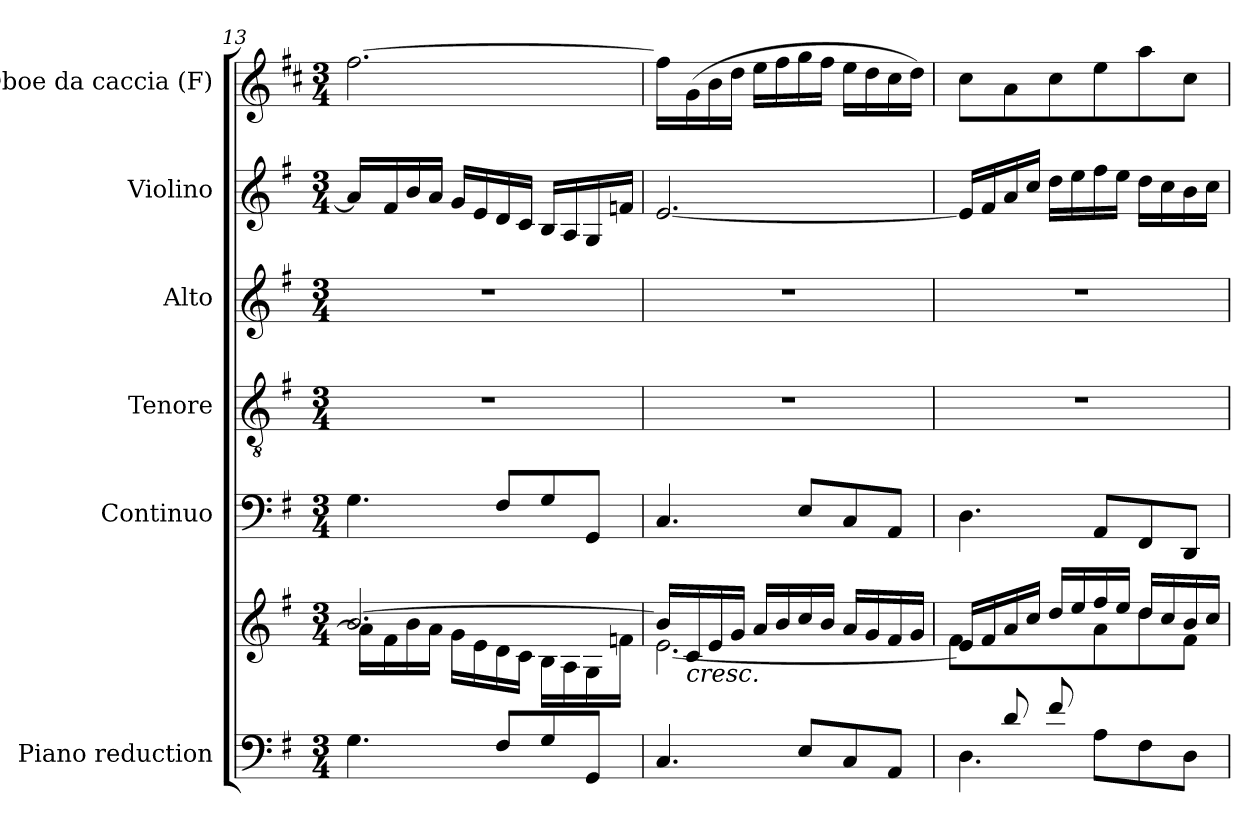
**kern	**kern	**kern	**kern	**kern	**kern	**kern
*part6	*part6	*part5	*part4	*part3	*part2	*part1
*staff7	*staff6	*staff5	*staff4	*staff3	*staff2	*staff1
*I"Piano reduction	*	*I"Continuo	*I"Tenore	*I"Alto	*I"Violino	*I"Oboe da caccia (F)
*I'Pno	*	*	*	*	*I'Vln	*
*clefF4	*clefG2	*clefF4	*clefGv2	*clefG2	*clefG2	*clefG2
*	*	*	*	*	*	*ITrd4c7
*k[f#]	*k[f#]	*k[f#]	*k[f#]	*k[f#]	*k[f#]	*k[f#]
*M3/4	*M3/4	*M3/4	*M3/4	*M3/4	*M3/4	*M3/4
=13	=13	=13	=13	=13	=13	=13
*	*^	*	*	*	*	*
4.G\	[2.b/	16a\LL]	4.G\	2.r	2.r	16a/LL]	[2.b\
.	.	16f#\	.	.	.	16f#/	.
.	.	16b\	.	.	.	16b/	.
.	.	16a\JJ	.	.	.	16a/JJ	.
.	.	16g\LL	.	.	.	16g/LL	.
.	.	16e\	.	.	.	16e/	.
8F#/L	.	16d\	8F#/L	.	.	16d/	.
.	.	16c\JJ	.	.	.	16c/JJ	.
8G/	.	16B\LL	8G/	.	.	16B/LL	.
.	.	16A\	.	.	.	16A/	.
8GG/J	.	16G\	8GG/J	.	.	16G/	.
.	.	16fn\JJ	.	.	.	16fn/JJ	.
=14	=14	=14	=14	=14	=14	=14	=14
4.C/	16b/LL]	[2.e\	4.C/	2.r	2.r	[2.e/	16b\LL]
!	!LO:TX:b:i:t=cresc.	!	!	!	!	!	!
.	16c/	.	.	.	.	.	(>16c\
.	16e/	.	.	.	.	.	16e\
.	16g/JJ	.	.	.	.	.	16g\JJ
.	16a/LL	.	.	.	.	.	16a\LL
.	16b/	.	.	.	.	.	16b\
8E/L	16cc/	.	8E/L	.	.	.	16cc\
.	16b/JJ	.	.	.	.	.	16b\JJ
8C/	16a/LL	.	8C/	.	.	.	16a\LL
.	16g/	.	.	.	.	.	16g\
8AA/J	16f#/	.	8AA/J	.	.	.	16f#\
.	16g/JJ	.	.	.	.	.	16g\JJ)
=15	=15	=15	=15	=15	=15	=15	=15
*^	*	*	*	*	*	*	*
8ryy	4.D\	16e/LL]	8f#\L	4.D\	2.r	2.r	16e/LL]	8f#\L
.	.	16f#/	.	.	.	.	16f#/	.
8d/	.	16a/	4ryy	.	.	.	16a/	8d\
.	.	16cc/JJ	.	.	.	.	16cc/JJ	.
8f#/	.	16dd/LL	.	.	.	.	16dd\LL	8f#\
.	.	16ee/	.	.	.	.	16ee\	.
4.ryy	8A\L	16ff#/	8a\	8AA/L	.	.	16ff#\	8a\
.	.	16ee/JJ	.	.	.	.	16ee\JJ	.
.	8F#\	16dd/LL	8dd\	8FF#/	.	.	16dd\LL	8dd\
.	.	16cc/	.	.	.	.	16cc\	.
.	8D\J	16b/	8f#\J	8DD/J	.	.	16b\	8f#\J
.	.	16cc/JJ	.	.	.	.	16cc\JJ	.
*v	*v	*	*	*	*	*	*	*
*	*v	*v	*	*	*	*	*
=	=	=	=	=	=	=
*-	*-	*-	*-	*-	*-	*-
